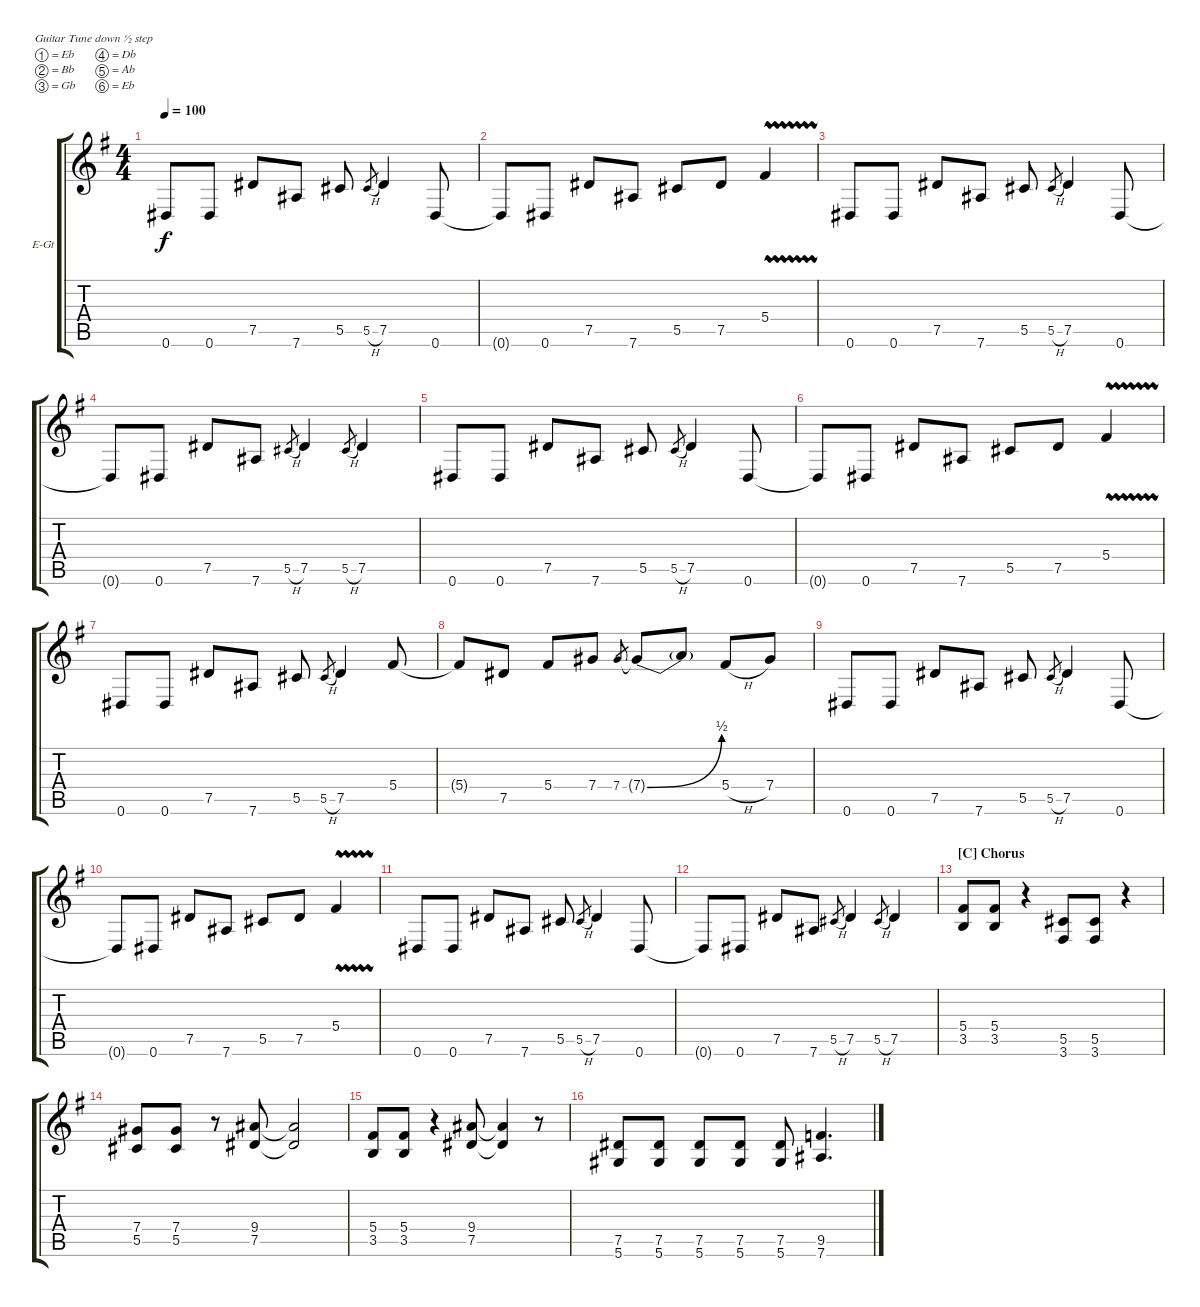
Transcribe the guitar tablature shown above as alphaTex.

\bracketExtendMode groupsimilarinstruments
\firstSystemTrackNameOrientation horizontal
\otherSystemsTrackNameOrientation horizontal
\track ("Gt 1" "E-Gt") {instrument distortionguitar}
\staff {score tabs}
\tuning (Eb4 Bb3 Gb3 Db3 Ab2 Eb2)
\ts (4 4)
\tempo 100
\clef g2
\scale
1.03909
\ks g
0.6.8{dy f} 0.6.8 7.5.8 7.6.8 5.5.8 5.5{h}.8{gr} 7.5.4 0.6.8 |
\scale
0.960908 0.6{t}.8 0.6.8 7.5.8 7.6.8 5.5.8 7.5.8 5.4{vw}.4 |
\scale
1.03909 0.6.8 0.6.8 7.5.8 7.6.8 5.5.8 5.5{h}.8{gr} 7.5.4 0.6.8 |
\scale
0.960908 0.6{t}.8 0.6.8 7.5.8 7.6.8 5.5{h}.8{gr} 7.5.4 5.5{h}.8{gr} 7.5.4 |
\scale
1.03909 0.6.8 0.6.8 7.5.8 7.6.8 5.5.8 5.5{h}.8{gr} 7.5.4 0.6.8 |
\scale
0.960908 0.6{t}.8 0.6.8 7.5.8 7.6.8 5.5.8 7.5.8 5.4{vw}.4 |
\scale
1.03909 0.6.8 0.6.8 7.5.8 7.6.8 5.5.8 5.5{h}.8{gr} 7.5.4 5.4.8 |
\scale
0.960908 5.4{t}.8 7.5.8 5.4.8 7.4.8 7.4.8{gr} 7.4{be (bend 0 0 15.6 2) t}.8 7.4{t}.8 5.4{h}.8 7.4.8 |
\scale
1.03909 0.6.8 0.6.8 7.5.8 7.6.8 5.5.8 5.5{h}.8{gr} 7.5.4 0.6.8 |
\scale
0.960908 0.6{t}.8 0.6.8 7.5.8 7.6.8 5.5.8 7.5.8 5.4{vw}.4 |
\scale
1.03909 0.6.8 0.6.8 7.5.8 7.6.8 5.5.8 5.5{h}.8{gr} 7.5.4 0.6.8 |
\scale
0.960908 0.6{t}.8 0.6.8 7.5.8 7.6.8 5.5{h}.8{gr} 7.5.4 5.5{h}.8{gr} 7.5.4 |
\section ("C" "Chorus")
\scale
1.03909 (5.4 3.5).8 (5.4 3.5).8 r.4 (3.6 5.5).8 (3.6 5.5).8 r.4 |
\scale
0.960908 (7.4 5.5).8 (7.4 5.5).8 r.8 (9.4 7.5).8 (9.4{t} 7.5{t}).2 |
\scale
1.03909 (5.4 3.5).8 (5.4 3.5).8 r.4 (9.4 7.5).8 (7.5{t} 9.4{t}).4 r.8 |
\scale
0.960908 (7.5 5.6).8 (7.5 5.6).8 (7.5 5.6).8 (7.5 5.6).8 (7.5 5.6).8 (9.5 7.6).4{d}
